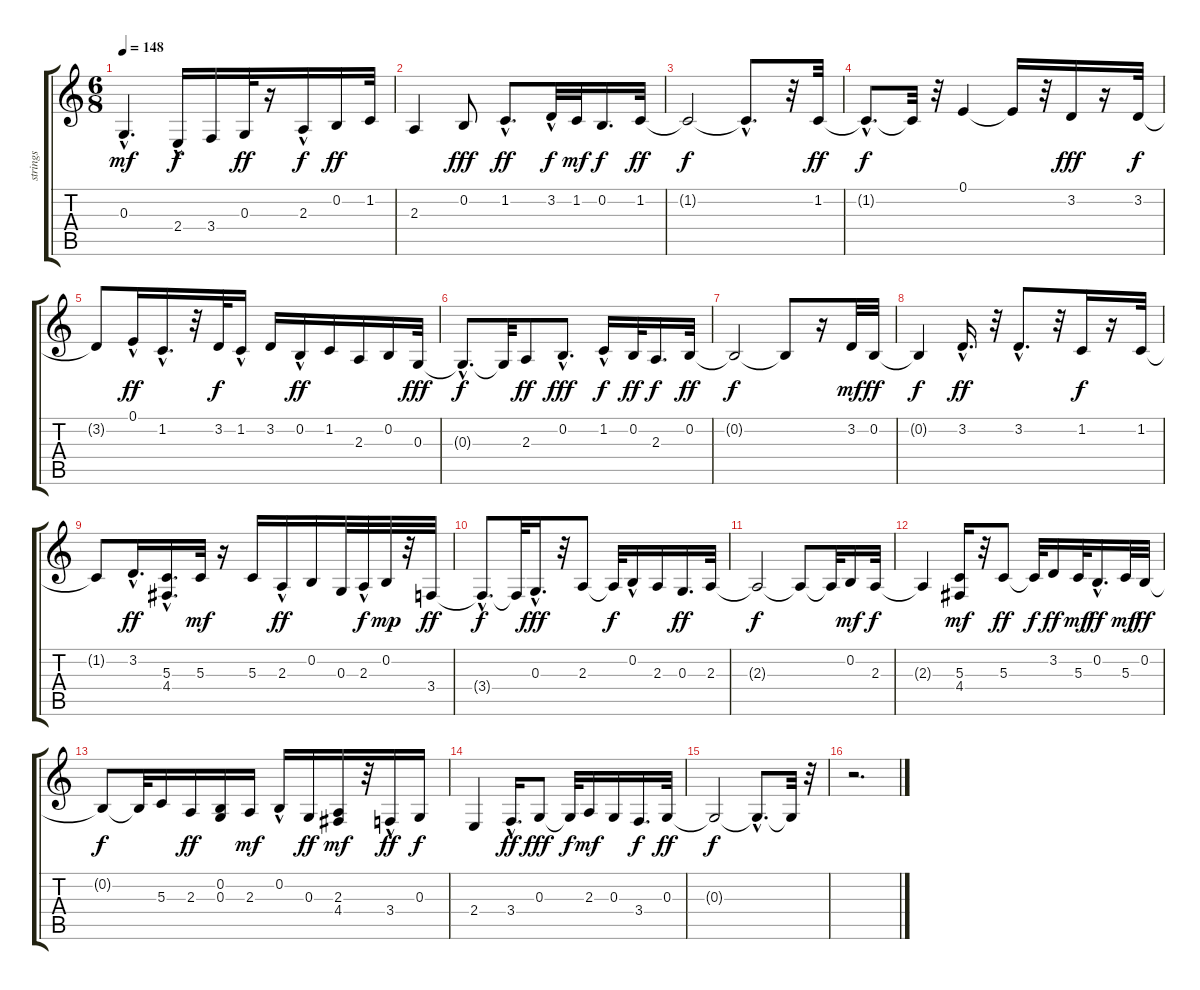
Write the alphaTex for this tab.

\track ("strings" "strings") {instrument stringensemble1}
\staff {score tabs}
\tuning (E4 B3 G3 D3 A2 E2) {hide}
\ts (6 8)
\tempo 148
\clef g2
\ks c
0.3{hac}.4{d dy mf} 2.4{hac}.16{dy f} 3.4.16 0.3.32{dy ff} r.16 2.3{hac}.16{dy f} 0.2.16{dy ff} 1.2.32 |
2.3.4 0.2.8{dy fff} 1.2{hac}.8{d dy ff} 3.2{hac}.32{dy f} 1.2.32{dy mf} 0.2.16{d dy f} 1.2.32{dy ff} |
1.2{t}.2{dy f} 1.2{hac t}.8{d} r.32 1.2.32{dy ff} |
1.2{hac t}.8{d dy f} 1.2{t}.32 r.32 0.1.4 0.1{t}.16 r.32 3.2.16{dy fff} r.16 3.2.32{dy f} |
3.2{t}.8 0.1{hac}.16{dy ff} 1.2{hac}.16{d} r.32 3.2.32{dy f} 1.2{hac}.16 3.2.16 0.2{hac}.16{dy ff} 1.2.16 2.3.16 0.2.16 0.3.32{dy fff} |
0.3{hac t}.8{d dy f} 0.3{t}.32 2.3.8{dy ff} 0.2{hac}.8{d dy fff} 1.2{hac}.16{dy f} 0.2.32{dy ff} 2.3.16{d dy f} 0.2.32{dy ff} |
0.2{t}.2{dy f} 0.2{t}.8 r.16 3.2.32{dy mf} 0.2.32{dy ff} |
0.2{t}.4{dy f} 3.2{hac}.16{d dy ff} r.32 3.2{hac}.8{d} r.32 1.2.16{dy f} r.16 1.2.32 |
1.2{t}.8 3.2{hac}.16{d dy ff} (5.3 4.4{hac}).16{d} 5.3.32{dy mf} r.16 5.3.16 2.3{hac}.16{dy ff} 0.2.16 0.3.32 2.3{hac}.32{dy f} 0.2.32{dy mp} r.32 3.4.32{dy ff} |
3.4{hac t}.8{d dy f} 3.4{t}.32 0.3{hac}.16{d dy fff} r.32 2.3.8 2.3{t}.32{dy f} 0.2{hac}.16 2.3.16 0.3.16{d dy ff} 2.3.32 |
2.3{t}.2{dy f} 2.3{t}.8 2.3{t}.32 0.2.16{dy mf} 2.3.32{dy f} |
2.3{t}.4 (5.3 4.4).16{dy mf} r.32 5.3.8{dy ff} 5.3{t}.32{dy f} 3.2.16{dy ff} 5.3.32{dy mf} 0.2{hac}.16{d dy ff} 5.3.32{dy mf} 0.2.32{dy ff} |
0.2{t}.8{dy f} 0.2{t}.32 5.3.16 2.3.16{dy ff} (0.2 0.3).16 2.3.16{dy mf} 0.2{hac}.16 0.3.16{dy ff} (2.3 4.4).16{dy mf} r.32 3.4{hac}.16{dy ff} 0.3.16{dy f} |
2.4.4 3.4{hac}.16{d dy ff} 0.3.8{dy fff} 0.3{t}.32{dy f} 2.3.16{dy mf} 0.3.16 3.4.16{d dy f} 0.3.32{dy ff} |
0.3{t}.2{dy f} 0.3{hac t}.8{d} 0.3{t}.32 r.32 |
r.2{d}
